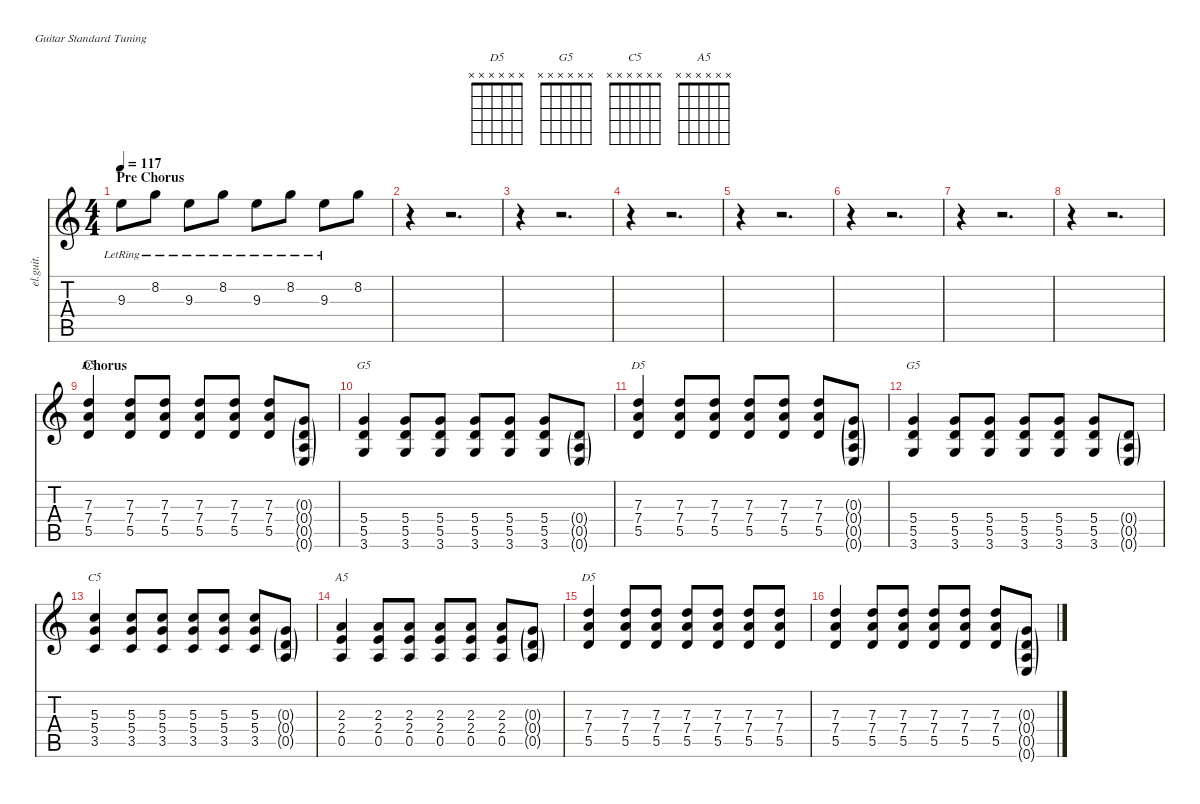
\defaultSystemsLayout 4
\hideDynamics
\bracketExtendMode nobrackets
\otherSystemsTrackNameOrientation horizontal
\track ("Rivers Cuomo - Guitar (Studio)" "el.guit.") {instrument electricguitarclean}
\staff {score tabs}
\tuning (E4 B3 G3 D3 A2 E2)
\chord ("D5" x x x x x x)
\chord ("G5" x x x x x x)
\chord ("C5" x x x x x x)
\chord ("A5" x x x x x x)
\ts (4 4)
\section ("" "Pre Chorus")
\tempo 117
\clef g2
\ks c
9.3{lr}.8{dy f instrument electricguitarclean beam Down} 8.2{lr}.8{beam Down} 9.3{lr}.8{beam Down} 8.2{lr}.8{beam Down} 9.3{lr}.8{beam Down} 8.2{lr}.8{beam Down} 9.3{lr}.8{beam Down} 8.2.8{beam Down} |
r.4{beam Down} r.2{d beam Down} |
r.4{beam Down} r.2{d beam Down} |
r.4{beam Down} r.2{d beam Down} |
r.4{beam Down} r.2{d beam Down} |
r.4{beam Down} r.2{d beam Down} |
r.4{beam Down} r.2{d beam Down} |
r.4{beam Down} r.2{d beam Down} |
\section ("" "Chorus")
(7.3 7.4 5.5).4{ch "D5" instrument distortionguitar beam Up} (7.3 7.4 5.5).8{beam Up} (7.3 7.4 5.5).8{dy mf beam Up} (7.3 7.4 5.5).8{dy f beam Up} (7.3 7.4 5.5).8{dy mf beam Up} (7.3 7.4 5.5).8{dy f beam Up} (0.3{g} 0.4{g} 0.5{g} 0.6{g}).8{beam Up} |
(5.4 5.5 3.6).4{ch "G5" beam Up} (5.4 5.5 3.6).8{beam Up} (5.4 5.5 3.6).8{dy mf beam Up} (5.4 5.5 3.6).8{dy f beam Up} (5.4 5.5 3.6).8{dy mf beam Up} (5.4 5.5 3.6).8{dy f beam Up} (0.4{g} 0.5{g} 0.6{g}).8{beam Up} |
(7.3 7.4 5.5).4{ch "D5" beam Up} (7.3 7.4 5.5).8{beam Up} (7.3 7.4 5.5).8{dy mf beam Up} (7.3 7.4 5.5).8{dy f beam Up} (7.3 7.4 5.5).8{dy mf beam Up} (7.3 7.4 5.5).8{dy f beam Up} (0.3{g} 0.4{g} 0.5{g} 0.6{g}).8{beam Up} |
(5.4 5.5 3.6).4{ch "G5" beam Up} (5.4 5.5 3.6).8{beam Up} (5.4 5.5 3.6).8{dy mf beam Up} (5.4 5.5 3.6).8{dy f beam Up} (5.4 5.5 3.6).8{dy mf beam Up} (5.4 5.5 3.6).8{dy f beam Up} (0.4{g} 0.5{g} 0.6{g}).8{beam Up} |
(5.3 5.4 3.5).4{ch "C5" beam Up} (5.3 5.4 3.5).8{beam Up} (5.3 5.4 3.5).8{dy mf beam Up} (5.3 5.4 3.5).8{dy f beam Up} (5.3 5.4 3.5).8{dy mf beam Up} (5.3 5.4 3.5).8{dy f beam Up} (0.3{g} 0.4{g} 0.5{g}).8{beam Up} |
(2.3 2.4 0.5).4{ch "A5" beam Up} (2.3 2.4 0.5).8{beam Up} (2.3 2.4 0.5).8{dy mf beam Up} (2.3 2.4 0.5).8{dy f beam Up} (2.3 2.4 0.5).8{dy mf beam Up} (2.3 2.4 0.5).8{dy f beam Up} (0.3{g} 0.4{g} 0.5{g}).8{beam Up} |
(7.3 7.4 5.5).4{ch "D5" beam Up} (7.3 7.4 5.5).8{beam Up} (7.3 7.4 5.5).8{dy mf beam Up} (7.3 7.4 5.5).8{dy f beam Up} (7.3 7.4 5.5).8{dy mf beam Up} (7.3 7.4 5.5).8{dy f beam Up} (7.3 7.4 5.5).8{dy mf beam Up} |
(7.3 7.4 5.5).4{dy f beam Up} (7.3 7.4 5.5).8{beam Up} (7.3 7.4 5.5).8{dy mf beam Up} (7.3 7.4 5.5).8{dy f beam Up} (7.3 7.4 5.5).8{dy mf beam Up} (7.3 7.4 5.5).8{dy f beam Up} (0.3{g} 0.4{g} 0.5{g} 0.6{g}).8{beam Up}
